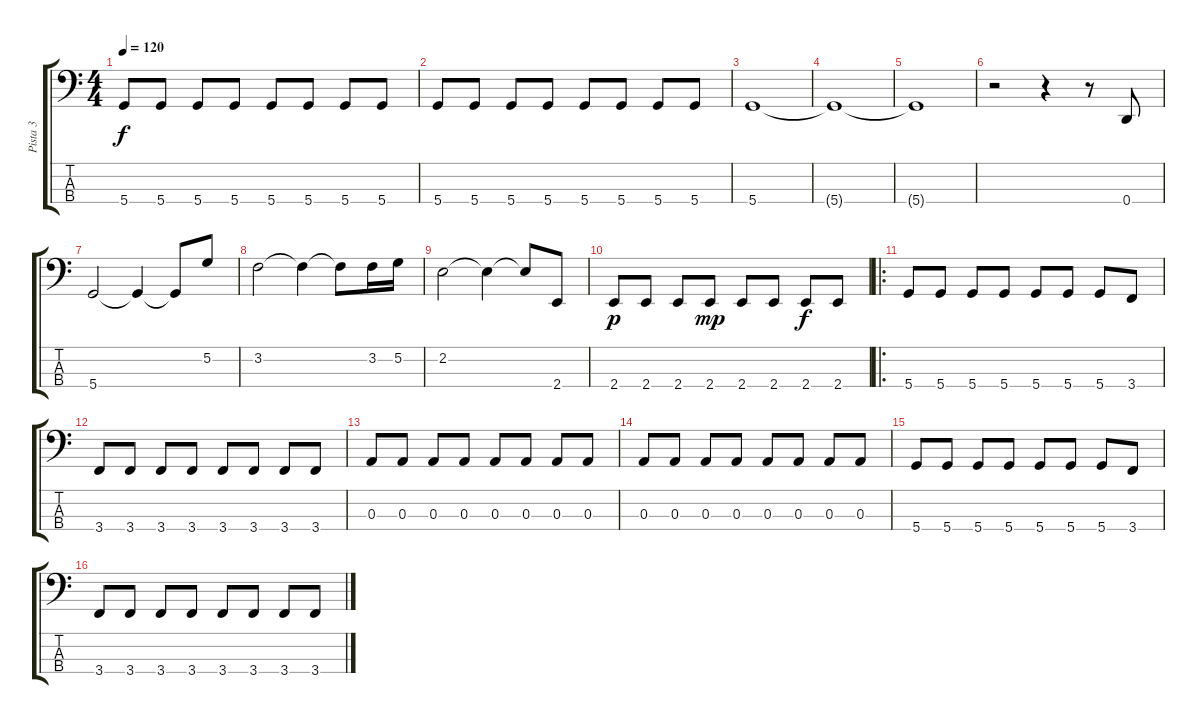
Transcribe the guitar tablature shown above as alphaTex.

\track ("Pista 3" "Pista 3") {instrument electricbassfinger}
\staff {score tabs}
\tuning (G2 D2 A1 D1) {hide}
\ts (4 4)
\tempo 120
\clef f4
\ks c
5.4.8{dy f} 5.4.8 5.4.8 5.4.8 5.4.8 5.4.8 5.4.8 5.4.8 |
5.4.8 5.4.8 5.4.8 5.4.8 5.4.8 5.4.8 5.4.8 5.4.8 |
5.4.1 |
5.4{t}.1 |
5.4{t}.1 |
r.2 r.4 r.8 0.4.8 |
5.4.2 5.4{t}.4 5.4{t}.8 5.2.8 |
3.2.2 3.2{t}.4 3.2{t}.8 3.2.16 5.2.16 |
2.2.2 2.2{t}.4 2.2{t}.8 2.4.8 |
2.4.8{dy p} 2.4.8 2.4.8 2.4.8{dy mp} 2.4.8 2.4.8 2.4.8{dy f} 2.4.8 |
\ro
5.4.8 5.4.8 5.4.8 5.4.8 5.4.8 5.4.8 5.4.8 3.4.8 |
3.4.8 3.4.8 3.4.8 3.4.8 3.4.8 3.4.8 3.4.8 3.4.8 |
0.3.8 0.3.8 0.3.8 0.3.8 0.3.8 0.3.8 0.3.8 0.3.8 |
0.3.8 0.3.8 0.3.8 0.3.8 0.3.8 0.3.8 0.3.8 0.3.8 |
5.4.8 5.4.8 5.4.8 5.4.8 5.4.8 5.4.8 5.4.8 3.4.8 |
3.4.8 3.4.8 3.4.8 3.4.8 3.4.8 3.4.8 3.4.8 3.4.8
